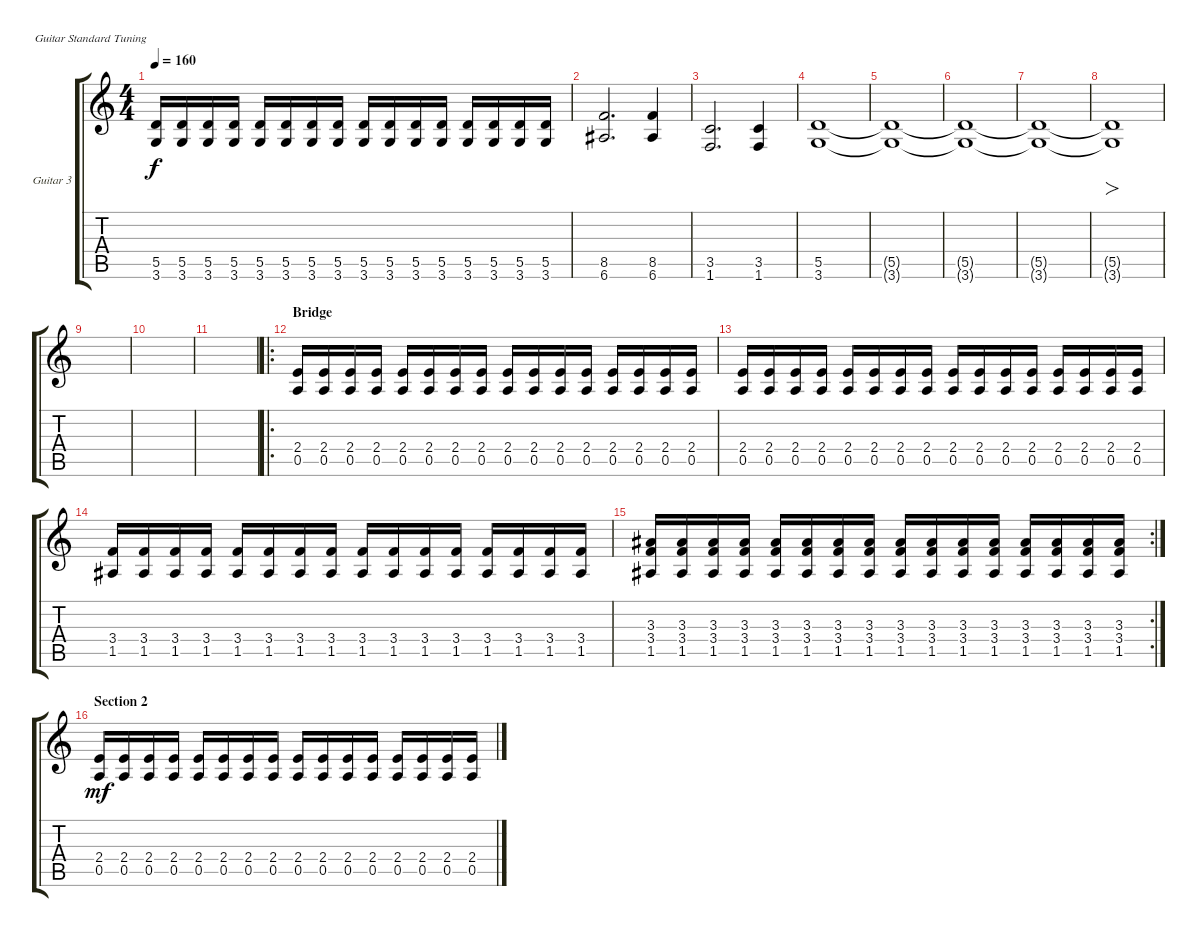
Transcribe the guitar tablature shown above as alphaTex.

\defaultSystemsLayout 4
\bracketExtendMode groupsimilarinstruments
\firstSystemTrackNameOrientation horizontal
\otherSystemsTrackNameOrientation horizontal
\track ("Guitar 3" "Guitar 3") {instrument distortionguitar}
\staff {score tabs}
\tuning (E4 B3 G3 D3 A2 E2)
\ts (4 4)
\tempo 160
\clef g2
\scale
0.333333
\ks aminor
(3.6 5.5).16{dy f} (3.6 5.5).16 (3.6 5.5).16 (3.6 5.5).16 (3.6 5.5).16 (3.6 5.5).16 (3.6 5.5).16 (3.6 5.5).16 (3.6 5.5).16 (3.6 5.5).16 (3.6 5.5).16 (3.6 5.5).16 (3.6 5.5).16 (3.6 5.5).16 (3.6 5.5).16 (3.6 5.5).16 |
\scale
0.333333 (6.6 8.5).2{d} (6.6 8.5).4 |
\scale
0.333333 (1.6 3.5).2{d} (1.6 3.5).4 |
\scale
0.333333 (3.6 5.5).1 |
\scale
0.333333 (3.6{t} 5.5{t}).1 |
\scale
0.333333 (3.6{t} 5.5{t}).1 |
\scale
0.333333 (3.6{t} 5.5{t}).1 |
\scale
0.333333 (3.6{t} 5.5{t}).1{fo} |
\scale
0.333333 |
\scale
0.313131 |
\scale
0.313131 |
\ro
\section ("" "Bridge")
\scale
0.373737 (2.4 0.5).16 (2.4 0.5).16 (2.4 0.5).16 (2.4 0.5).16 (2.4 0.5).16 (2.4 0.5).16 (2.4 0.5).16 (2.4 0.5).16 (2.4 0.5).16 (2.4 0.5).16 (2.4 0.5).16 (2.4 0.5).16 (2.4 0.5).16 (2.4 0.5).16 (2.4 0.5).16 (2.4 0.5).16 |
\scale
0.322917 (0.5 2.4).16 (0.5 2.4).16 (0.5 2.4).16 (0.5 2.4).16 (0.5 2.4).16 (0.5 2.4).16 (0.5 2.4).16 (0.5 2.4).16 (0.5 2.4).16 (0.5 2.4).16 (0.5 2.4).16 (0.5 2.4).16 (0.5 2.4).16 (0.5 2.4).16 (0.5 2.4).16 (0.5 2.4).16 |
\scale
0.322917 (1.5 3.4).16 (1.5 3.4).16 (1.5 3.4).16 (1.5 3.4).16 (1.5 3.4).16 (1.5 3.4).16 (1.5 3.4).16 (1.5 3.4).16 (1.5 3.4).16 (1.5 3.4).16 (1.5 3.4).16 (1.5 3.4).16 (1.5 3.4).16 (1.5 3.4).16 (1.5 3.4).16 (1.5 3.4).16 |
\rc 2
\scale
0.354167 (1.5 3.4 3.3).16 (1.5 3.4 3.3).16 (1.5 3.4 3.3).16 (1.5 3.4 3.3).16 (1.5 3.4 3.3).16 (1.5 3.4 3.3).16 (1.5 3.4 3.3).16 (1.5 3.4 3.3).16 (1.5 3.4 3.3).16 (1.5 3.4 3.3).16 (1.5 3.4 3.3).16 (1.5 3.4 3.3).16 (1.5 3.4 3.3).16 (1.5 3.4 3.3).16 (1.5 3.4 3.3).16 (1.5 3.4 3.3).16 |
\section ("" "Section 2")
\scale
0.467811 (2.4 0.5).16{dy mf} (2.4 0.5).16 (2.4 0.5).16 (2.4 0.5).16 (2.4 0.5).16 (2.4 0.5).16 (2.4 0.5).16 (2.4 0.5).16 (2.4 0.5).16 (2.4 0.5).16 (2.4 0.5).16 (2.4 0.5).16 (2.4 0.5).16 (2.4 0.5).16 (2.4 0.5).16 (2.4 0.5).16
